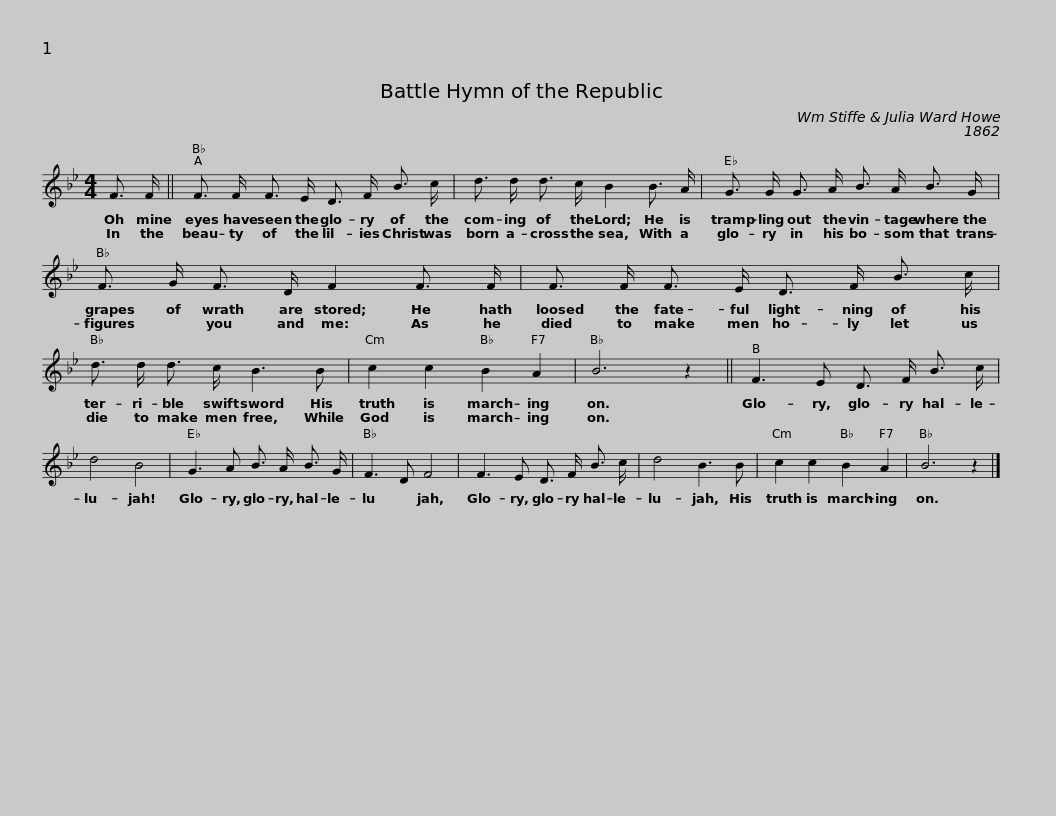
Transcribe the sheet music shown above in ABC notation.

X:1
L:1/8
M:4/4
I:linebreak $
K:Bb
V:1 treble
V:1
 F3/2 F/ || F3/2 F/ F3/2 E/ D3/2 F/ B3/2 c/ | d3/2 d/ d3/2 c/ B2 B3/2 A/ |$ G3/2 G/ G3/2 A/ B3/2 A/ B3/2 G/ | F3/2 G/ F3/2 D/ F2 F3/2 F/ |$ %5
 F3/2 F/ F3/2 E/ D3/2 F/ B3/2 c/ | d3/2 d/ d3/2 c/ B3 B | c2 c2 B2 A2 | B6 z2 ||$ F3 E D3/2 F/ B3/2 c/ | %10
 d4 B4 | G3 A B3/2 A/ B3/2 G/ | F3 D F4 |$ F3 E D3/2 F/ B3/2 c/ | d4 B3 B | %15
 c2 c2 B2 A2 | B6 z2 |] %17
